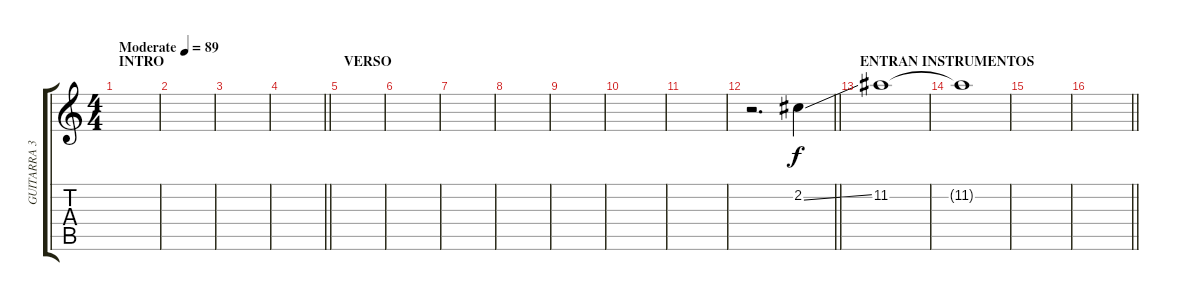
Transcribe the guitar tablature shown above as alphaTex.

\track ("GUITARRA 3" "GUITARRA 3") {instrument overdrivenguitar}
\staff {score tabs}
\tuning (E4 B3 G3 D3 A2 E2) {hide}
\ts (4 4)
\section ("" "INTRO")
\tempo (89 "Moderate")
\clef g2
\ks c
|
|
|
\barLineRight lightlight
|
\section ("" "VERSO")
|
|
|
|
|
|
|
\barLineRight lightlight
r.2{d} 2.2{ss}.4 |
\section ("" "ENTRAN INSTRUMENTOS")
11.2.1 |
11.2{t}.1 |
|
\barLineRight lightlight
